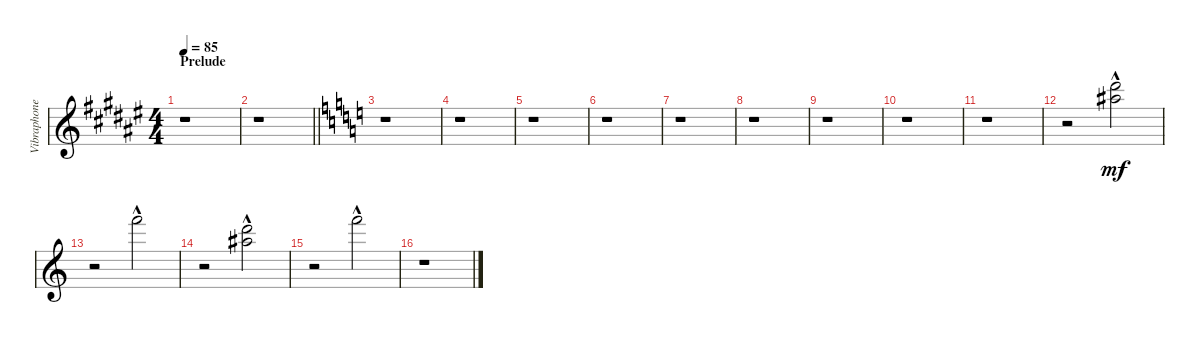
\track ("Vibraphone" "Vibraphone") {instrument vibraphone}
\staff {score}
\tuning (E4 B3 G3 D3 A2 E2 B1) {hide}
\ts (4 4)
\section ("" "Prelude")
\tempo 85
\clef g2
\ks f#
r.1{dy mf instrument vibraphone} |
\barLineRight lightlight
r.1 |
\ks c
r.1 |
r.1 |
r.1 |
r.1 |
r.1 |
r.1 |
r.1 |
r.1 |
r.1 |
r.2 (18.1{hac} 27.2{hac}).2 |
r.2 25.1{hac}.2 |
r.2 (18.1{hac} 27.2{hac}).2 |
r.2 25.1{hac}.2 |
r.1
